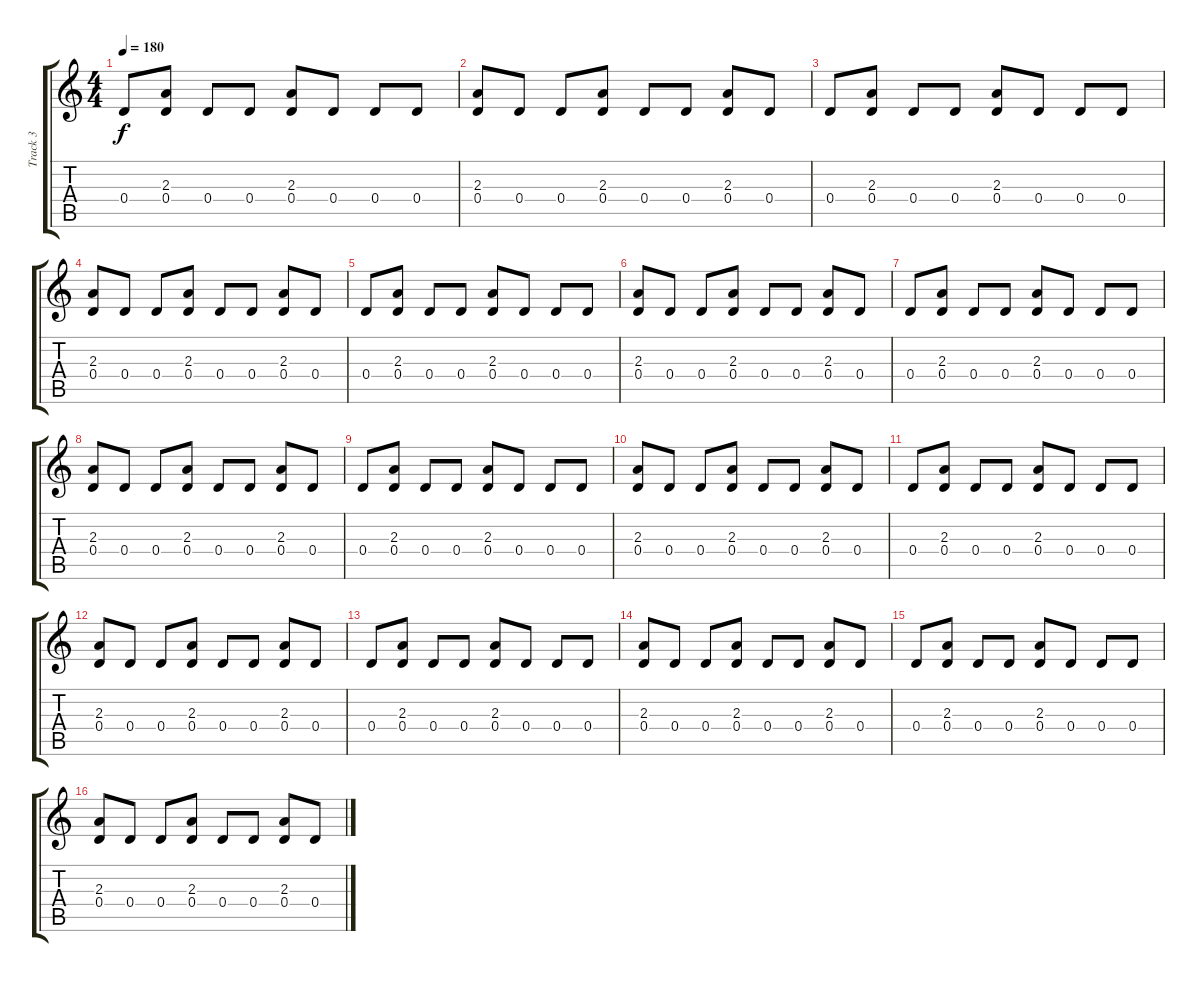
\track ("Track 3" "Track 3") {instrument distortionguitar}
\staff {score tabs}
\tuning (E4 B3 G3 D3 A2 E2) {hide}
\ts (4 4)
\tempo 180
\clef g2
\ks c
0.4.8{dy f} (2.3 0.4).8 0.4.8 0.4.8 (2.3 0.4).8 0.4.8 0.4.8 0.4.8 |
(2.3 0.4).8 0.4.8 0.4.8 (2.3 0.4).8 0.4.8 0.4.8 (2.3 0.4).8 0.4.8 |
0.4.8 (2.3 0.4).8 0.4.8 0.4.8 (2.3 0.4).8 0.4.8 0.4.8 0.4.8 |
(2.3 0.4).8 0.4.8 0.4.8 (2.3 0.4).8 0.4.8 0.4.8 (2.3 0.4).8 0.4.8 |
0.4.8 (2.3 0.4).8 0.4.8 0.4.8 (2.3 0.4).8 0.4.8 0.4.8 0.4.8 |
(2.3 0.4).8 0.4.8 0.4.8 (2.3 0.4).8 0.4.8 0.4.8 (2.3 0.4).8 0.4.8 |
0.4.8 (2.3 0.4).8 0.4.8 0.4.8 (2.3 0.4).8 0.4.8 0.4.8 0.4.8 |
(2.3 0.4).8 0.4.8 0.4.8 (2.3 0.4).8 0.4.8 0.4.8 (2.3 0.4).8 0.4.8 |
0.4.8 (2.3 0.4).8 0.4.8 0.4.8 (2.3 0.4).8 0.4.8 0.4.8 0.4.8 |
(2.3 0.4).8 0.4.8 0.4.8 (2.3 0.4).8 0.4.8 0.4.8 (2.3 0.4).8 0.4.8 |
0.4.8 (2.3 0.4).8 0.4.8 0.4.8 (2.3 0.4).8 0.4.8 0.4.8 0.4.8 |
(2.3 0.4).8 0.4.8 0.4.8 (2.3 0.4).8 0.4.8 0.4.8 (2.3 0.4).8 0.4.8 |
0.4.8 (2.3 0.4).8 0.4.8 0.4.8 (2.3 0.4).8 0.4.8 0.4.8 0.4.8 |
(2.3 0.4).8 0.4.8 0.4.8 (2.3 0.4).8 0.4.8 0.4.8 (2.3 0.4).8 0.4.8 |
0.4.8 (2.3 0.4).8 0.4.8 0.4.8 (2.3 0.4).8 0.4.8 0.4.8 0.4.8 |
(2.3 0.4).8 0.4.8 0.4.8 (2.3 0.4).8 0.4.8 0.4.8 (2.3 0.4).8 0.4.8
